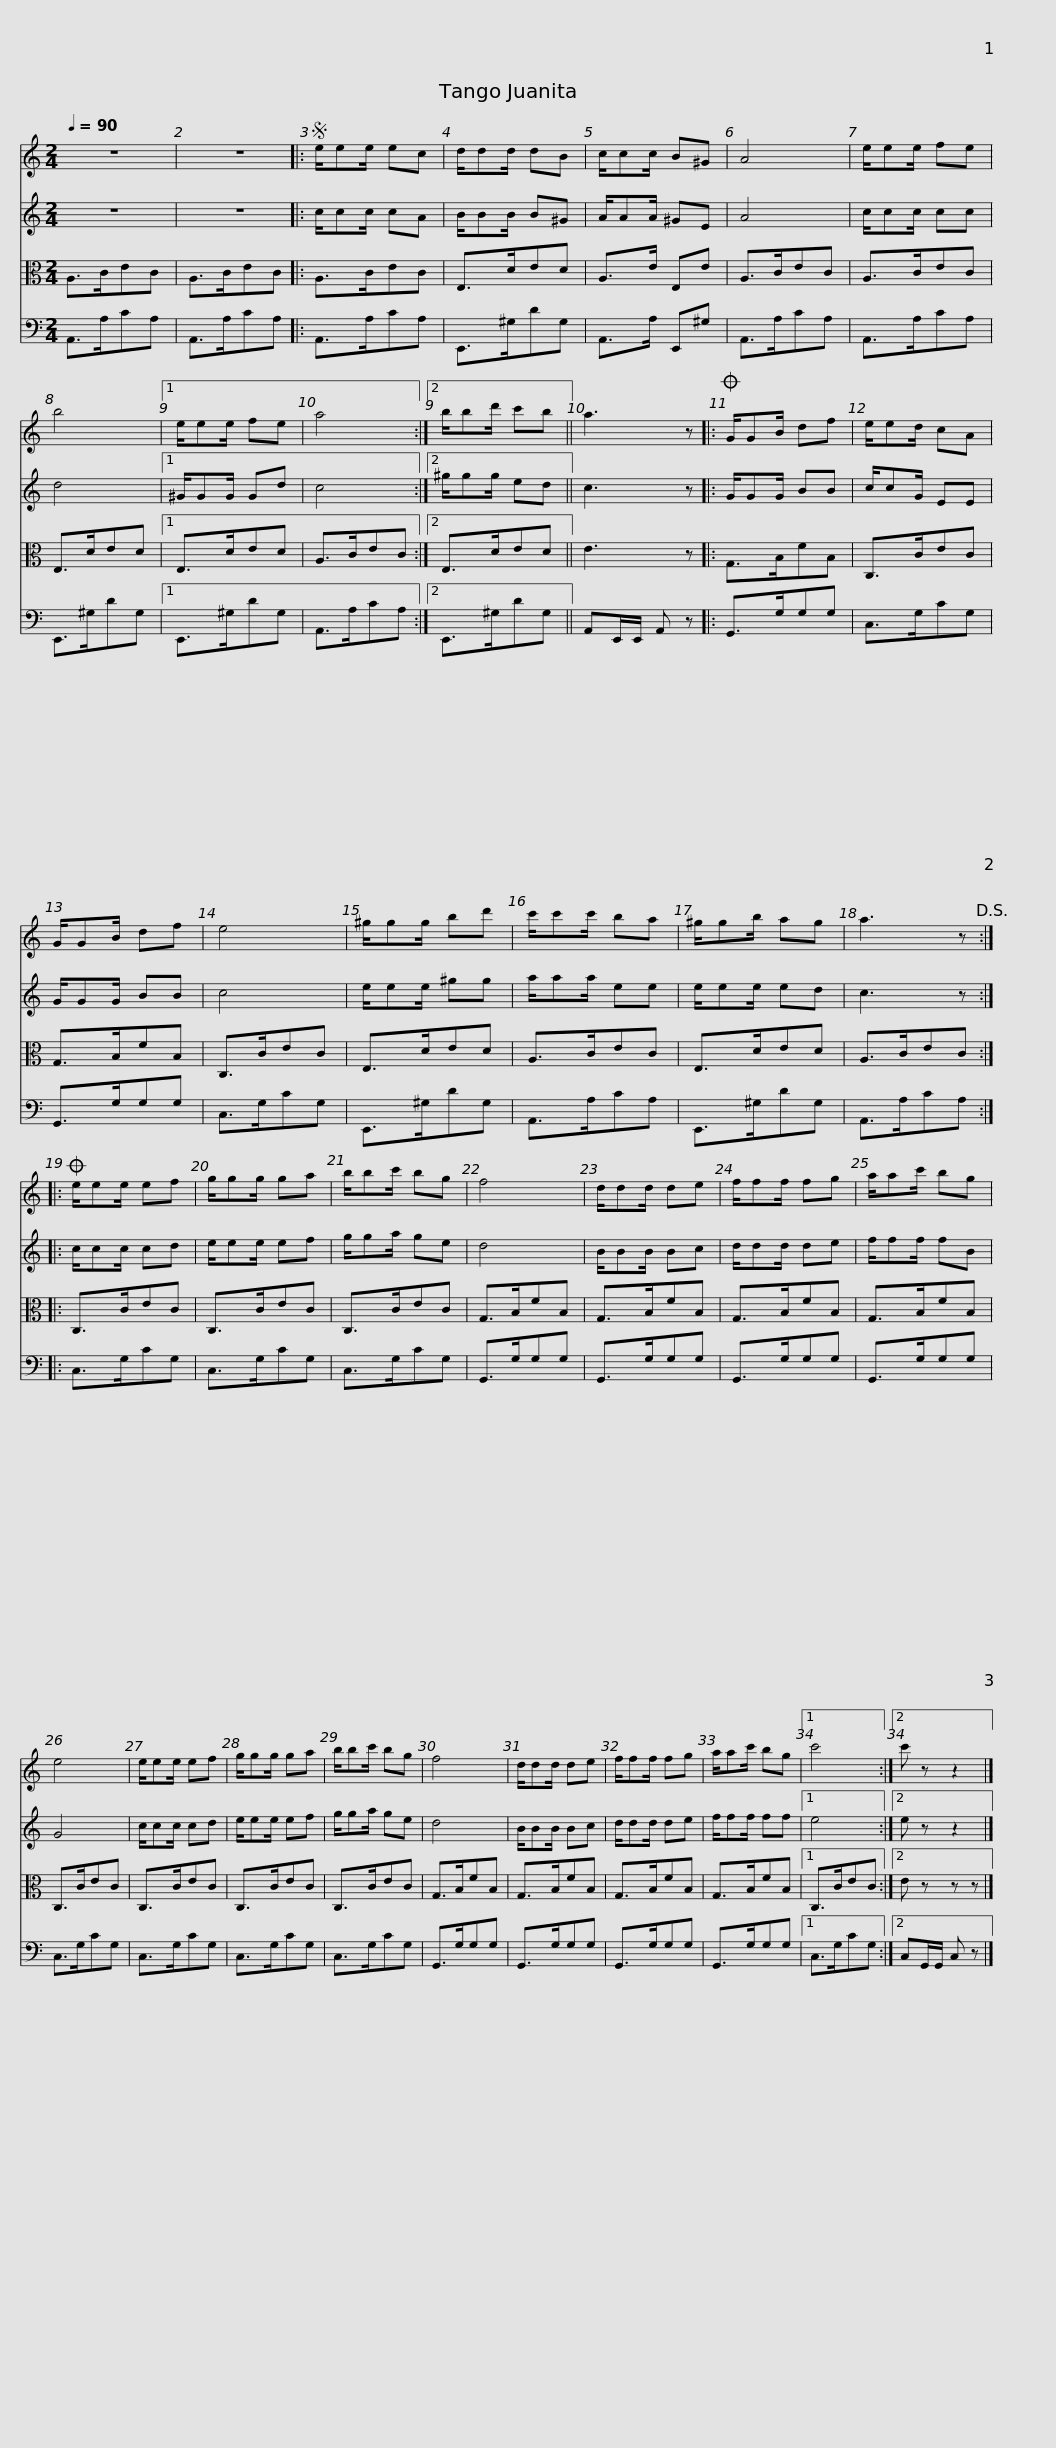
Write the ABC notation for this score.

X:1
%%score 1 2 3 4
L:1/8
Q:1/4=90
M:2/4
I:linebreak $
K:C
V:1 treble
V:2 treble
V:3 alto
V:4 bass
V:1
 z4 | z4 |:S e/ee/ ec | d/dd/ dB | c/cc/ B^G |$ %5
 A4 | e/ee/ fe | b4 |1 e/ee/ fe | a4 :|2$ %10
 b/bd'/ c'b || a3 z |:O G/GB/ df | e/ed/ cA | G/GB/ df |$ %15
 e4 | ^g/gg/ bd' | c'/c'c'/ ba | ^g/gb/ ag | a3 z!D.S.! ::$ %20
O e/ee/ ef | g/gg/ ga | b/bc'/ bg | f4 | d/dd/ de |$ %25
 f/ff/ fg | a/ac'/ bg | e4 | e/ee/ ef | g/gg/ ga | %30
 b/bc'/ bg |$ f4 | d/dd/ de | f/ff/ fg | a/ac'/ bg |1 %35
 c'4 :|2 c' z z2 |] %37
V:2
 z4 | z4 |: c/cc/ cA | B/BB/ B^G | A/AA/ ^GE |$ %5
 A4 | c/cc/ cc | d4 |1 ^G/GG/ Gd | c4 :|2$ %10
 ^g/gg/ ed || c3 z |: G/GG/ BB | c/cG/ EE | G/GG/ BB |$ %15
 c4 | e/ee/ ^gg | a/aa/ ee | e/ee/ ed | c3 z ::$ %20
 c/cc/ cd | e/ee/ ef | g/ga/ ge | d4 | B/BB/ Bc |$ %25
 d/dd/ de | f/ff/ fB | G4 | c/cc/ cd | e/ee/ ef | %30
 g/ga/ ge |$ d4 | B/BB/ Bc | d/dd/ de | f/ff/ ff |1 %35
 e4 :|2 e z z2 |] %37
V:3
 A,>CEC | A,>CEC |: A,>CEC | E,>DED | A,>E E,E |$ %5
 A,>CEC | A,>CEC | E,>DED |1 E,>DED | A,>CEC :|2$ %10
 E,>DED || E3 z |: G,>B,FB, | C,>CEC | G,>B,FB, |$ %15
 C,>CEC | E,>DED | A,>CEC | E,>DED | A,>CEC ::$ %20
 C,>CEC | C,>CEC | C,>CEC | G,>B,FB, | G,>B,FB, |$ %25
 G,>B,FB, | G,>B,FB, | C,>CEC | C,>CEC | C,>CEC | %30
 C,>CEC |$ G,>B,FB, | G,>B,FB, | G,>B,FB, | G,>B,FB, |1 %35
 C,>CEC :|2 E z z z |] %37
V:4
 A,,>A,CA, | A,,>A,CA, |: A,,>A,CA, | E,,>^G,DG, | A,,>A, E,,^G, |$ %5
 A,,>A,CA, | A,,>A,CA, | E,,>^G,DG, |1 E,,>^G,DG, | A,,>A,CA, :|2$ %10
 E,,>^G,DG, || A,,E,,/E,,/ A,, z |: G,,>G,G,G, | C,>G,CG, | G,,>G,G,G, |$ %15
 C,>G,CG, | E,,>^G,DG, | A,,>A,CA, | E,,>^G,DG, | A,,>A,CA, ::$ %20
 C,>G,CG, | C,>G,CG, | C,>G,CG, | G,,>G,G,G, | G,,>G,G,G, |$ %25
 G,,>G,G,G, | G,,>G,G,G, | C,>G,CG, | C,>G,CG, | C,>G,CG, | %30
 C,>G,CG, |$ G,,>G,G,G, | G,,>G,G,G, | G,,>G,G,G, | G,,>G,G,G, |1 %35
 C,>G,CG, :|2 C,G,,/G,,/ C, z |] %37
